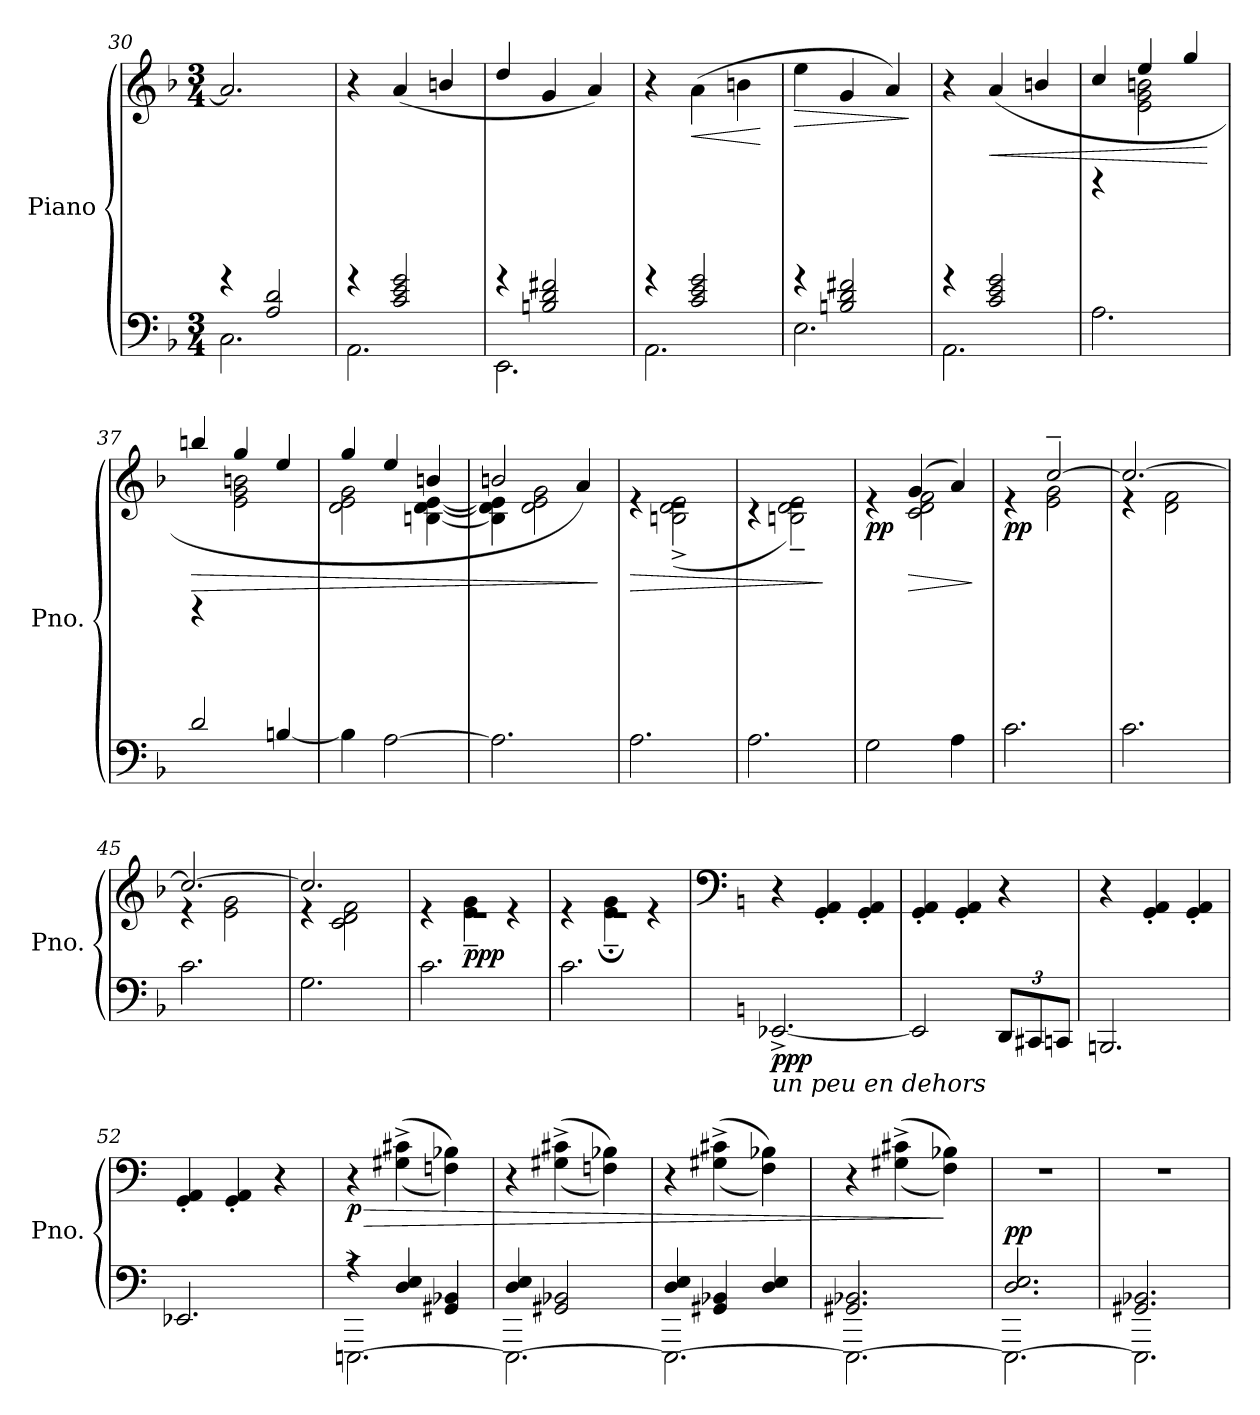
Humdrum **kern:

**kern	**kern	**dynam
*part1	*part1	*part1
*staff2	*staff1	*staff1/2
*I"Piano	*	*
*I'Pno.	*	*
*clefF4	*clefG2	*
*k[b-]	*k[b-]	*
*M3/4	*M3/4	*
=30	=30	=30
*^	*	*
2.C\	4rg	2.a/]	.
.	2A/ 2d/	.	.
=31	=31	=31	=31
2.AA\	4rg	4r	.
.	2c/ 2e/ 2g/	(4a/	.
.	.	4bn/	.
=32	=32	=32	=32
2.EE\	4rg	4dd/	.
.	2Bn/ 2d/ 2f#X/	4g/	.
.	.	4a/)	.
=33	=33	=33	=33
2.AA\	4rg	4r	.
!	!	!	!LO:HP:b
.	2c/ 2e/ 2g/	(4a\	<
.	.	4bn\	.
*v	*v	*	*
.	.	[
=34	=34	=34
*^	*	*
!	!	!	!LO:HP:b
2.E\	4rg	4ee\	>
.	2Bn/ 2d/ 2f#X/	4g/	.
.	.	4a/)	.
*v	*v	*	*
.	.	]
=35	=35	=35
*^	*	*
2.AA\	4rg	4r	.
!	!	!	!LO:HP:b
.	2c/ 2e/ 2g/	(4a/	<
.	.	4bn/	.
=36	=36	=36	=36
*	*	*^	*
2.A\	4rdddd	4cc/	4ryy	.
.	2ryy	4ee/	2e\ 2g\ 2bn\	.
.	.	4gg/	.	.
*v	*v	*	*	*
*	*v	*v	*
.	.	[
=37	=37	=37
*^	*	*
!	!	!	!LO:HP:b
*	*	*^	*
2d/	4rdddd	4bbn/	4ryy	>
.	2ryy	4gg/	2e\ 2g\ 2bn\	.
[4Bn/	.	4ee/	.	.
*v	*v	*	*	*
!!LO:PB:g=z	!!
=38	=38	=38	=38
4B\]	4gg/	2d\ 2e\ 2g\	.
[2A\	4ee/	.	.
.	4bn/	[4Bn\ [4d\ [4e\	.
=39	=39	=39	=39
2.A\]	2bn/	4B\] 4d\] 4e\]	.
.	.	2d\ 2e\ 2g\	.
.	4a/)	.	.
*	*v	*v	*
.	.	]
=40	=40	=40
!	!	!LO:HP:b
*	*^	*
2.A\	2.re	4r	>
.	.	(2Bn\^ 2d\^ 2e\^	.
=41	=41	=41	=41
2.A\	2.re	4r	.
.	.	2Bn\~ 2d\~ 2e\~)	.
*	*v	*v	*
.	.	]
=42	=42	=42
*	*^	*
!	!	!	!LO:DY:b
2G\	4re	4ryy	pp
!	!	!	!LO:HP:b
.	(4g/	2c\ 2d\ 2f\	>
4A\	4a/)	.	.
*	*v	*v	*
.	.	]
=43	=43	=43
*	*^	*
!	!	!	!LO:DY:b
2.c\	4re	4ryy	pp
.	[2cc~/	2e\ 2g\	.
=44	=44	=44	=44
*	*MM144	*	*
2.c\	2.cc/_	4r	.
.	.	2d\ 2f\	.
=45	=45	=45	=45
2.c\	2.cc/_	4r	.
.	.	2e\ 2g\	.
=46	=46	=46	=46
*	*MM129	*	*
2.G\	2.cc/]	4r	.
.	.	2c\ 2d\ 2f\	.
=47	=47	=47	=47
*	*MM105	*	*
2.c\	2.re	4r	.
!	!	!	!LO:DY:b
.	.	4e\~ 4g\~	ppp
.	.	4r	.
!!LO:LB:g=z	!!
=48	=48	=48	=48
*	*MM75	*	*
2.c\	2.re	4r	.
*	*MM45	*	*
.	.	4e\;<~ 4g\;<~	.
.	.	4r	.
*	*v	*v	*
=49	=49	=49
*	*clefF4	*
*k[]	*k[]	*
*	*MM150	*
*	*^	*
!	!LO:TX:b:t=Sourdine	!	!
!LO:TX:b:i:t=un peu en dehors	!	!	!
!	!	!	!LO:DY:b=2
!	!	!	!LO:DY:n=1:b
*	*v	*v	*
[2.EE-X^/	4r	p pp
.	4GG/' 4AA/'	.
.	4GG/' 4AA/'	.
=50	=50	=50
2EE-/]	4GG/' 4AA/'	.
.	4GG/' 4AA/'	.
*Xbrackettup	*	*
12DD/L	4r	.
12CC#X/	.	.
12CCn/J	.	.
=51	=51	=51
2.BBBn/	4r	.
.	4GG/' 4AA/'	.
.	4GG/' 4AA/'	.
=52	=52	=52
2.EE-X/	4GG/' 4AA/'	.
.	4GG/' 4AA/'	.
.	4r	.
=53	=53	=53
*^	*	*
!	!	!	!LO:HP:b
!	!	!	!LO:DY:n=1:b
[2.EEEn^\	4rA	4r	> p
.	4D/ 4E/	((4G#X\^ 4c#X\^	.
.	4GG#X/ 4BB-X/	4Fn\ 4B-X\))	.
=54	=54	=54	=54
2.EEE\_	4D/ 4E/	4r	.
.	2GG#X/ 2BB-X/	((4G#X\^ 4c#X\^	.
.	.	4Fn\ 4B-X\))	.
!!LO:LB:g=z
=55	=55	=55	=55
2.EEE\_	4D/ 4E/	4r	.
.	4GG#X/ 4BB-X/	((4G#X\^ 4c#X\^	.
.	4D/ 4E/	4F\ 4B-X\))	.
=56	=56	=56	=56
2.EEE\_	2.GG#X/ 2.BB-X/	4r	.
.	.	((4G#X\^ 4c#X\^	.
.	.	4F\ 4B-X\))	]
=57	=57	=57	=57
*	*	*MM120	*
!	!	!	!LO:DY:a=2
2.EEE\_	2.D/ 2.E/	2.r	pp
=58	=58	=58	=58
2.EEE\]	2.GG#X/ 2.BB-X/	2.r	.
*v	*v	*	*
=	=	=
*-	*-	*-
